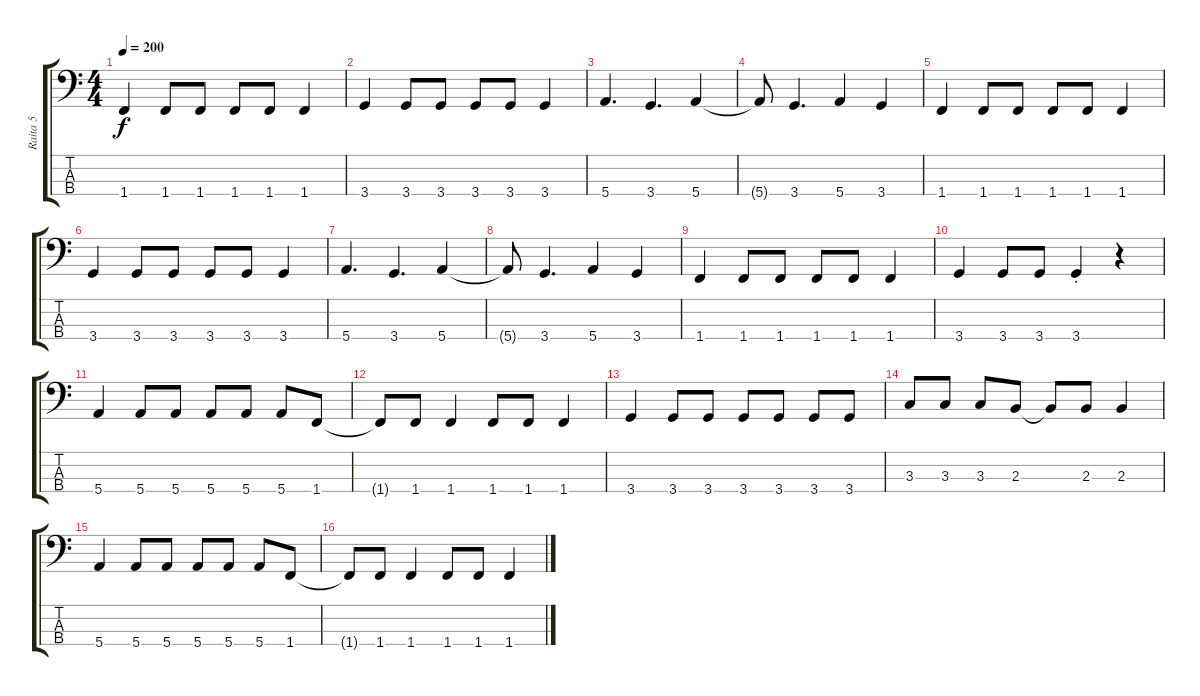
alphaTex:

\track ("Raita 5" "Raita 5") {instrument electricbassfinger}
\staff {score tabs}
\tuning (G2 D2 A1 E1) {hide}
\ts (4 4)
\tempo 200
\clef f4
\ks c
1.4.4{dy f} 1.4.8 1.4.8 1.4.8 1.4.8 1.4.4 |
3.4.4 3.4.8 3.4.8 3.4.8 3.4.8 3.4.4 |
5.4.4{d} 3.4.4{d} 5.4.4 |
5.4{t}.8 3.4.4{d} 5.4.4 3.4.4 |
1.4.4 1.4.8 1.4.8 1.4.8 1.4.8 1.4.4 |
3.4.4 3.4.8 3.4.8 3.4.8 3.4.8 3.4.4 |
5.4.4{d} 3.4.4{d} 5.4.4 |
5.4{t}.8 3.4.4{d} 5.4.4 3.4.4 |
1.4.4 1.4.8 1.4.8 1.4.8 1.4.8 1.4.4 |
3.4.4 3.4.8 3.4.8 3.4{st}.4 r.4 |
5.4.4 5.4.8 5.4.8 5.4.8 5.4.8 5.4.8 1.4.8 |
1.4{t}.8 1.4.8 1.4.4 1.4.8 1.4.8 1.4.4 |
3.4.4 3.4.8 3.4.8 3.4.8 3.4.8 3.4.8 3.4.8 |
3.3.8 3.3.8 3.3.8 2.3.8 2.3{t}.8 2.3.8 2.3.4 |
5.4.4 5.4.8 5.4.8 5.4.8 5.4.8 5.4.8 1.4.8 |
1.4{t}.8 1.4.8 1.4.4 1.4.8 1.4.8 1.4.4
